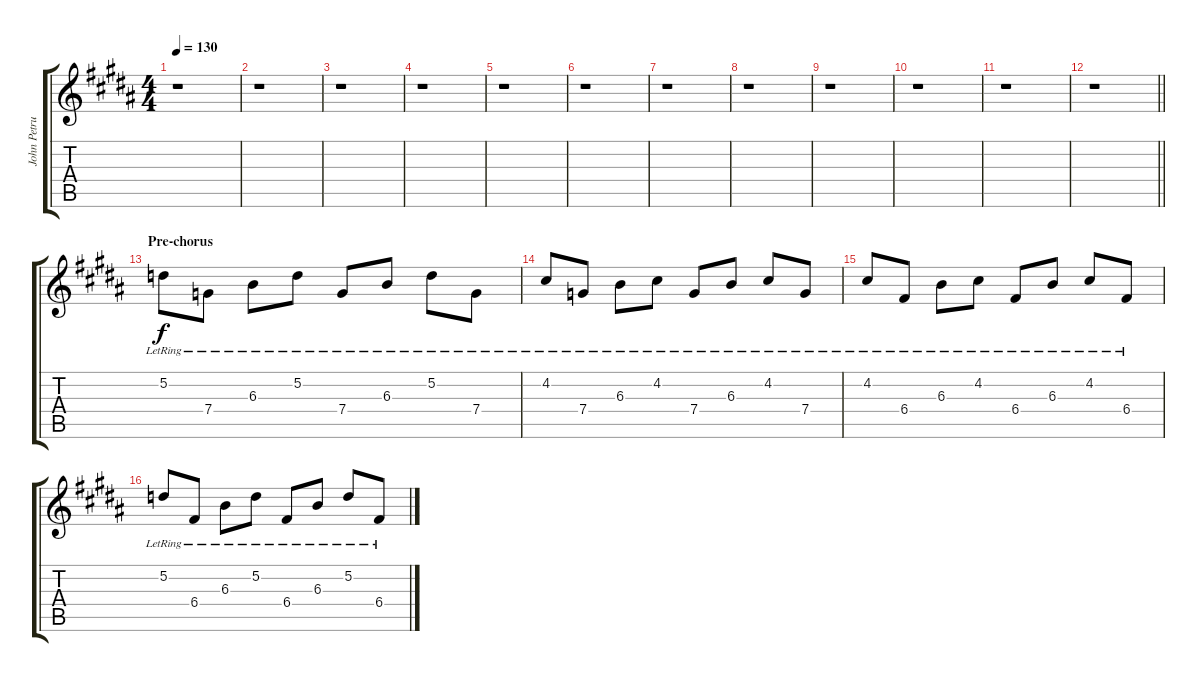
\track ("John Petrucci" "John Petru") {instrument distortionguitar}
\staff {score tabs}
\tuning (D4 A3 F3 C3 G2 D2) {hide}
\ts (4 4)
\tempo 130
\clef g2
\ks g#minor
r.1{dy f} |
r.1 |
r.1 |
r.1 |
r.1 |
r.1 |
r.1 |
r.1 |
r.1 |
r.1 |
r.1 |
\barLineRight lightlight
r.1 |
\section ("" "Pre-chorus")
5.2{lr}.8{volume 10} 7.4{lr}.8 6.3{lr}.8 5.2{lr}.8 7.4{lr}.8 6.3{lr}.8 5.2{lr}.8 7.4{lr}.8 |
4.2{lr}.8 7.4{lr}.8 6.3{lr}.8 4.2{lr}.8 7.4{lr}.8 6.3{lr}.8 4.2{lr}.8 7.4{lr}.8 |
4.2{lr}.8 6.4{lr}.8 6.3{lr}.8 4.2{lr}.8 6.4{lr}.8 6.3{lr}.8 4.2{lr}.8 6.4{lr}.8 |
5.2{lr}.8 6.4{lr}.8 6.3{lr}.8 5.2{lr}.8 6.4{lr}.8 6.3{lr}.8 5.2{lr}.8 6.4{lr}.8
